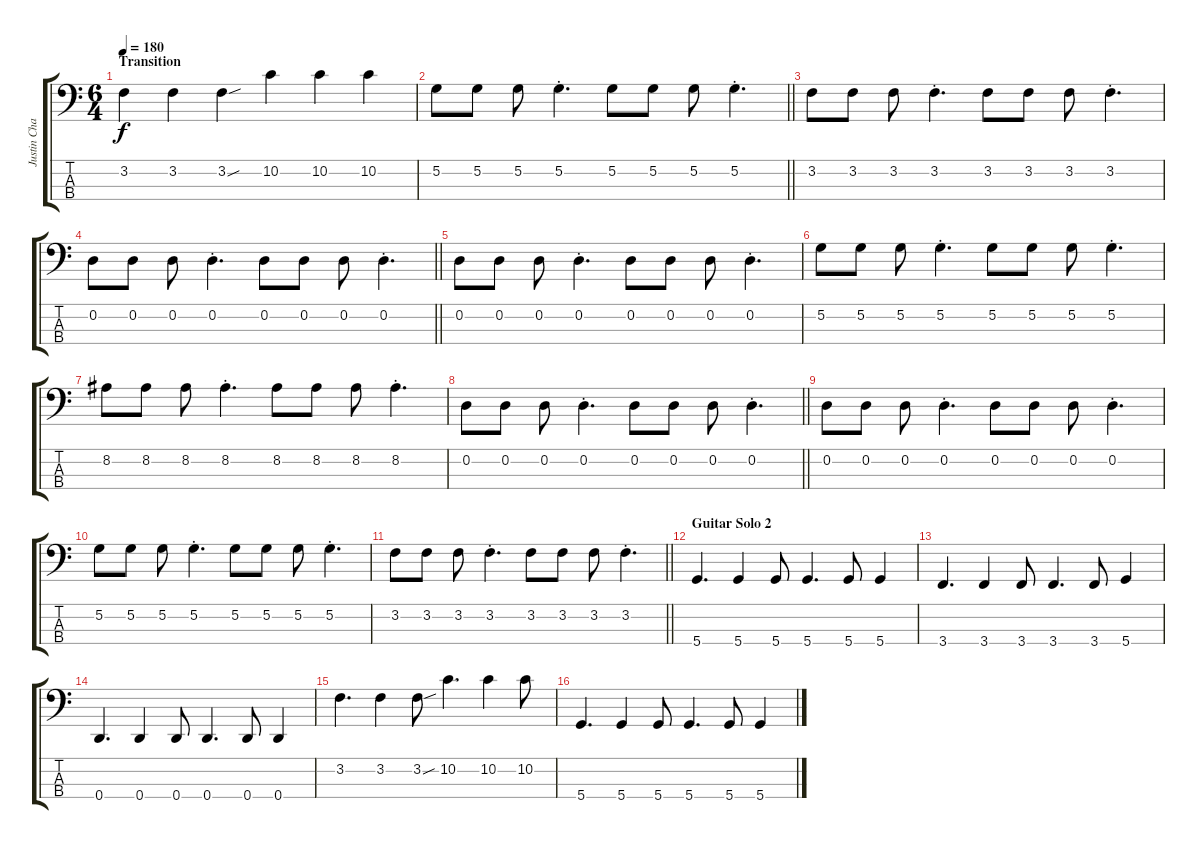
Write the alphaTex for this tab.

\track ("Justin Chancellor" "Justin Cha") {instrument electricbasspick}
\staff {score tabs}
\tuning (G2 D2 A1 D1) {hide}
\ts (6 4)
\section ("" "Transition")
\tempo 180
\clef f4
\ks c
3.2.4{dy f} 3.2.4 3.2{sou}.4 10.2.4 10.2.4 10.2.4 |
\barLineRight lightlight
5.2.8 5.2.8 5.2.8 5.2{st}.4{d} 5.2.8 5.2.8 5.2.8 5.2{st}.4{d} |
3.2.8 3.2.8 3.2.8 3.2{st}.4{d} 3.2.8 3.2.8 3.2.8 3.2{st}.4{d} |
\barLineRight lightlight
0.2.8 0.2.8 0.2.8 0.2{st}.4{d} 0.2.8 0.2.8 0.2.8 0.2{st}.4{d} |
0.2.8 0.2.8 0.2.8 0.2{st}.4{d} 0.2.8 0.2.8 0.2.8 0.2{st}.4{d} |
5.2.8 5.2.8 5.2.8 5.2{st}.4{d} 5.2.8 5.2.8 5.2.8 5.2{st}.4{d} |
8.2.8 8.2.8 8.2.8 8.2{st}.4{d} 8.2.8 8.2.8 8.2.8 8.2{st}.4{d} |
\barLineRight lightlight
0.2.8 0.2.8 0.2.8 0.2{st}.4{d} 0.2.8 0.2.8 0.2.8 0.2{st}.4{d} |
0.2.8 0.2.8 0.2.8 0.2{st}.4{d} 0.2.8 0.2.8 0.2.8 0.2{st}.4{d} |
5.2.8 5.2.8 5.2.8 5.2{st}.4{d} 5.2.8 5.2.8 5.2.8 5.2{st}.4{d} |
\barLineRight lightlight
3.2.8 3.2.8 3.2.8 3.2{st}.4{d} 3.2.8 3.2.8 3.2.8 3.2{st}.4{d} |
\section ("" "Guitar Solo 2")
5.4.4{d} 5.4.4 5.4.8 5.4.4{d} 5.4.8 5.4.4 |
3.4.4{d} 3.4.4 3.4.8 3.4.4{d} 3.4.8 5.4.4 |
0.4.4{d} 0.4.4 0.4.8 0.4.4{d} 0.4.8 0.4.4 |
3.2.4{d} 3.2.4 3.2{sou}.8 10.2.4{d} 10.2.4 10.2.8 |
5.4.4{d} 5.4.4 5.4.8 5.4.4{d} 5.4.8 5.4.4
